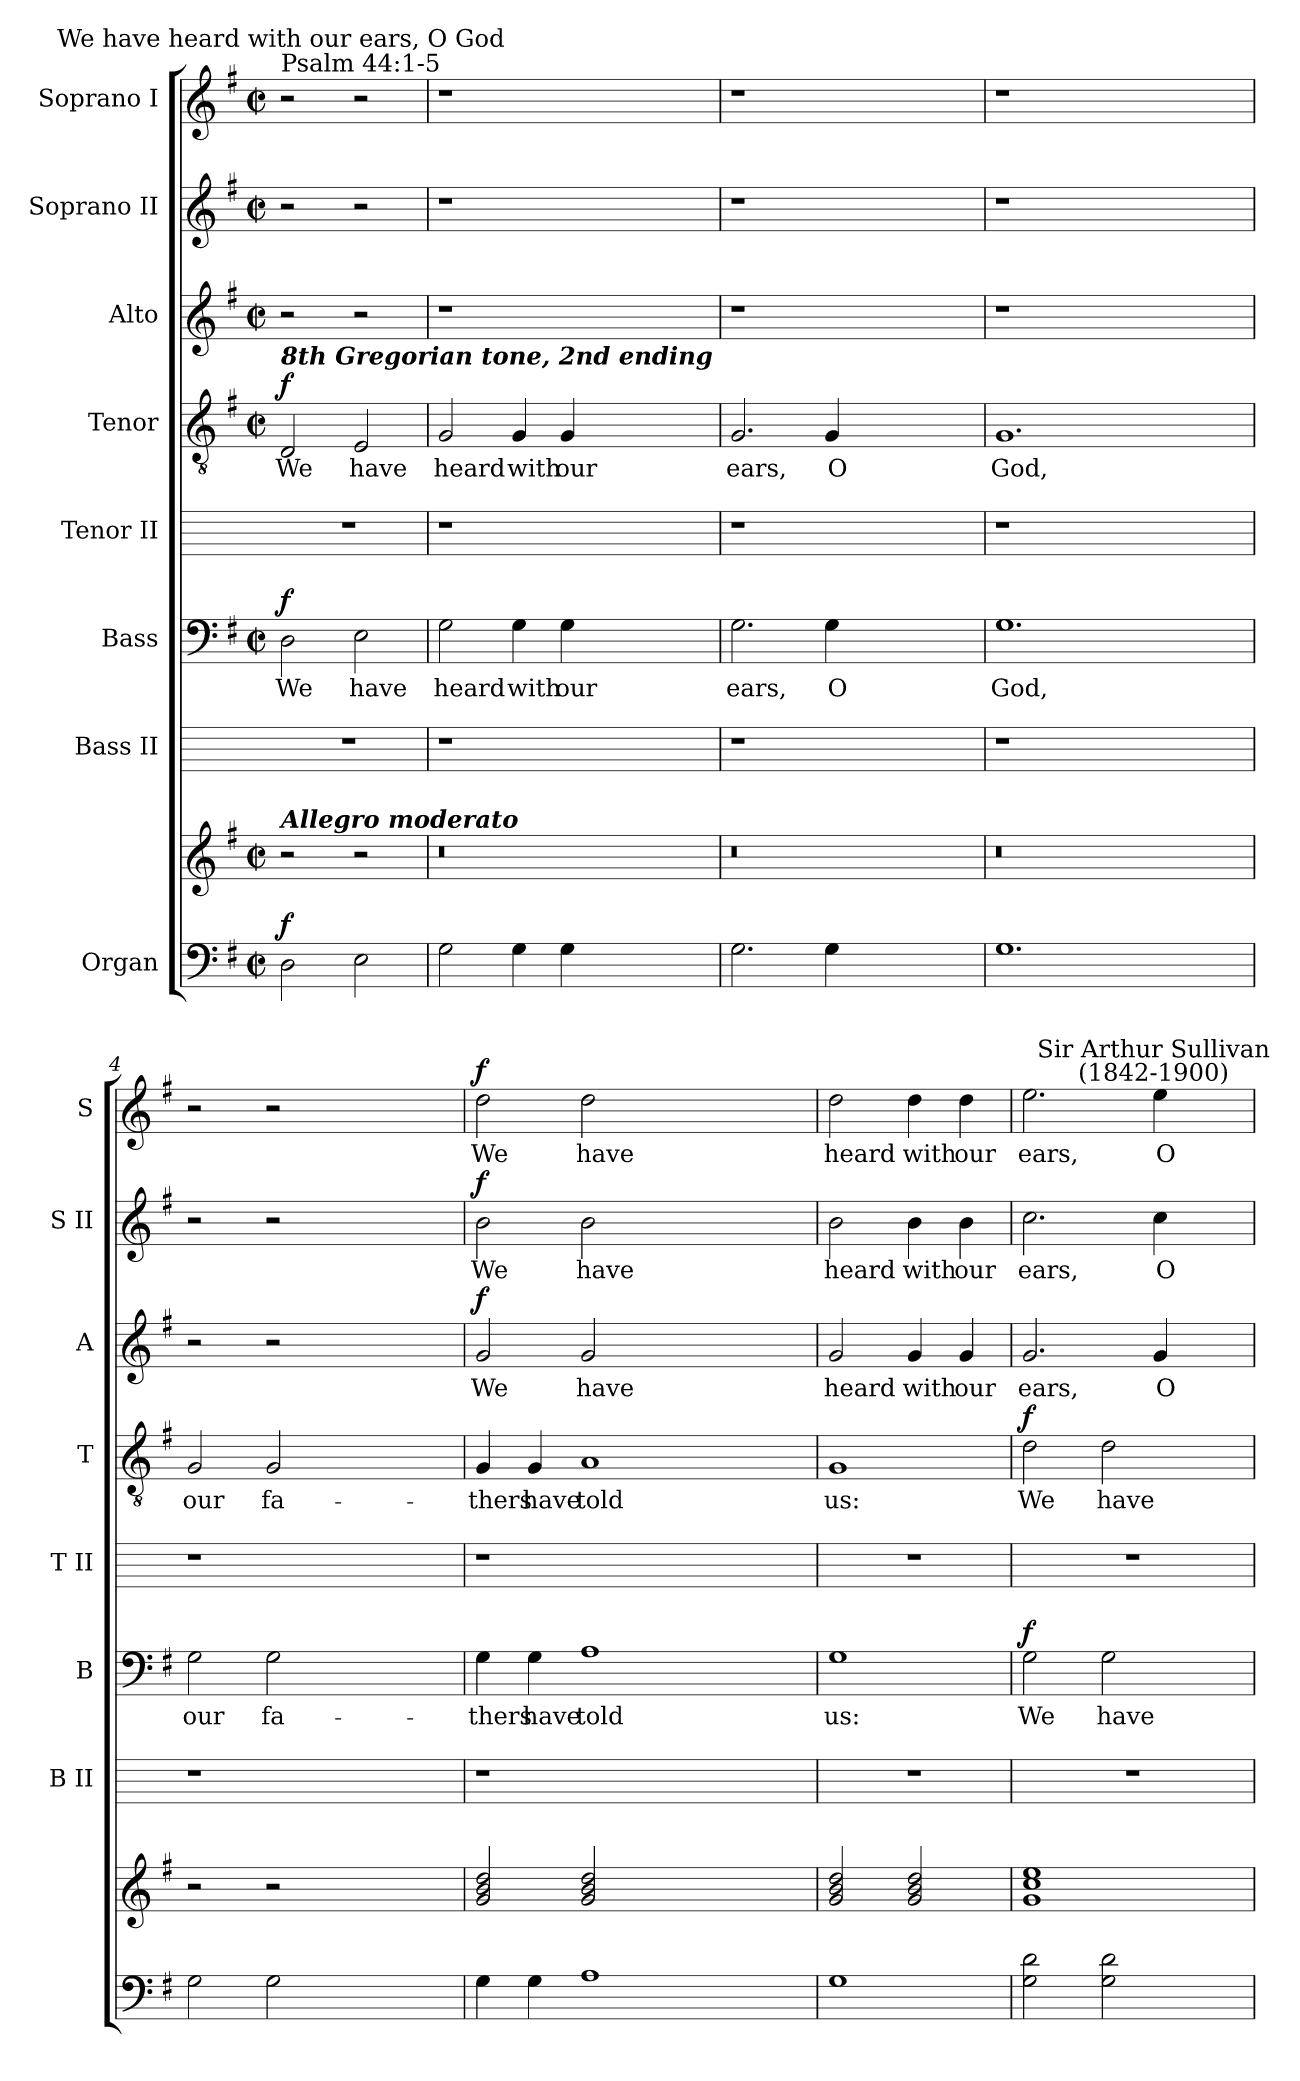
**kern	**kern	**dynam	**kern	**kern	**text	**dynam	**kern	**kern	**text	**dynam	**kern	**text	**dynam	**kern	**text	**dynam	**kern	**text	**dynam
*part8	*part8	*part8	*part7	*part6	*part6	*part6	*part5	*part4	*part4	*part4	*part3	*part3	*part3	*part2	*part2	*part2	*part1	*part1	*part1
*staff9	*staff8	*staff8/9	*staff7	*staff6	*staff6	*staff6	*staff5	*staff4	*staff4	*staff4	*staff3	*staff3	*staff3	*staff2	*staff2	*staff2	*staff1	*staff1	*staff1
*I"Organ	*	*	*I"Bass II	*I"Bass	*	*	*I"Tenor II	*I"Tenor	*	*	*I"Alto	*	*	*I"Soprano II	*	*	*I"Soprano I	*	*
*	*	*	*I'B II	*I'B	*	*	*I'T II	*I'T	*	*	*I'A	*	*	*I'S II	*	*	*I'S	*	*
*clefF4	*clefG2	*	*	*clefF4	*	*	*	*clefGv2	*	*	*clefG2	*	*	*clefG2	*	*	*clefG2	*	*
*k[f#]	*k[f#]	*	*	*k[f#]	*	*	*	*k[f#]	*	*	*k[f#]	*	*	*k[f#]	*	*	*k[f#]	*	*
*G:	*G:	*	*	*G:	*	*	*	*G:	*	*	*G:	*	*	*G:	*	*	*G:	*	*
*M2/2	*M2/2	*	*	*M2/2	*	*	*	*M2/2	*	*	*M2/2	*	*	*M2/2	*	*	*M2/2	*	*
*met(c|)	*met(c|)	*	*	*met(c|)	*	*	*	*met(c|)	*	*	*met(c|)	*	*	*met(c|)	*	*	*met(c|)	*	*
=	=	=	=	=	=	=	=	=	=	=	=	=	=	=	=	=	=	=	=
*	*^	*	*	*	*	*	*	*	*	*	*	*	*	*	*	*	*	*	*
!	!	!	!	!	!	!	!	!	!	!	!	!	!	!	!	!	!	!LO:TX:a:t=Psalm 44&colon;1-5	!	!
!	!	!	!	!	!	!	!	!	!	!	!	!	!	!	!	!	!	!LO:TX:a:cj:t=We have heard with our ears, O God	!	!
!	!	!	!	!	!	!	!	!	!LO:TX:a:Bi:t=8th Gregorian tone, 2nd ending	!	!	!	!	!	!	!	!	!	!	!
!	!LO:TX:a:Bi:t=Allegro moderato	!	!	!	!	!	!	!	!	!	!	!	!	!	!	!	!	!	!	!
!	!	!	!LO:DY:a=2	!	!	!LO:LY:b	!LO:DY:b	!	!	!LO:LY:b	!LO:DY:b	!	!	!	!	!	!	!	!	!
2D	2r	2ryy	f	1r	2D	We	f	1r	2D	We	f	2r	.	.	2r	.	.	2r	.	.
!	!	!	!	!	!	!LO:LY:b	!	!	!	!LO:LY:b	!	!	!	!	!	!	!	!	!	!
2E	2r	2ryy	.	.	2E	have	.	.	2E	have	.	2r	.	.	2r	.	.	2r	.	.
=1	=1	=1	=1	=1	=1	=1	=1	=1	=1	=1	=1	=1	=1	=1	=1	=1	=1	=1	=1	=1
!	!	!	!	!	!	!LO:LY:b	!	!	!	!LO:LY:b	!	!	!	!	!	!	!	!	!	!
2G	0r	0ryy	.	1r	2G	heard	.	1r	2G	heard	.	1r	.	.	1r	.	.	1r	.	.
!	!	!	!	!	!	!LO:LY:b	!	!	!	!LO:LY:b	!	!	!	!	!	!	!	!	!	!
4G	.	.	.	.	4G	with	.	.	4G	with	.	.	.	.	.	.	.	.	.	.
!	!	!	!	!	!	!LO:LY:b	!	!	!	!LO:LY:b	!	!	!	!	!	!	!	!	!	!
4G	.	.	.	.	4G	our	.	.	4G	our	.	.	.	.	.	.	.	.	.	.
1ryy	.	.	.	1ryy	1ryy	.	.	1ryy	1ryy	.	.	1ryy	.	.	1ryy	.	.	1ryy	.	.
=2	=2	=2	=2	=2	=2	=2	=2	=2	=2	=2	=2	=2	=2	=2	=2	=2	=2	=2	=2	=2
!	!	!	!	!	!	!LO:LY:b	!	!	!	!LO:LY:b	!	!	!	!	!	!	!	!	!	!
2.G	0r	0ryy	.	1r	2.G	ears,	.	1r	2.G	ears,	.	1r	.	.	1r	.	.	1r	.	.
!	!	!	!	!	!	!LO:LY:b	!	!	!	!LO:LY:b	!	!	!	!	!	!	!	!	!	!
4G	.	.	.	.	4G	O	.	.	4G	O	.	.	.	.	.	.	.	.	.	.
1ryy	.	.	.	1ryy	1ryy	.	.	1ryy	1ryy	.	.	1ryy	.	.	1ryy	.	.	1ryy	.	.
=3	=3	=3	=3	=3	=3	=3	=3	=3	=3	=3	=3	=3	=3	=3	=3	=3	=3	=3	=3	=3
!	!	!	!	!	!	!LO:LY:b	!	!	!	!LO:LY:b	!	!	!	!	!	!	!	!	!	!
1.G	0r	0ryy	.	1r	1.G	God,	.	1r	1.G	God,	.	1r	.	.	1r	.	.	1r	.	.
.	.	.	.	1ryy	.	.	.	1ryy	.	.	.	1ryy	.	.	1ryy	.	.	1ryy	.	.
2ryy	.	.	.	.	2ryy	.	.	.	2ryy	.	.	.	.	.	.	.	.	.	.	.
=4	=4	=4	=4	=4	=4	=4	=4	=4	=4	=4	=4	=4	=4	=4	=4	=4	=4	=4	=4	=4
!	!	!	!	!	!	!LO:LY:b	!	!	!	!LO:LY:b	!	!	!	!	!	!	!	!	!	!
2G	2r	0ryy	.	1r	2G	our	.	1r	2G	our	.	2r	.	.	2r	.	.	2r	.	.
!	!	!	!	!	!	!LO:LY:b	!	!	!	!LO:LY:b	!	!	!	!	!	!	!	!	!	!
2G	2r	.	.	.	2G	fa-	.	.	2G	fa-	.	2r	.	.	2r	.	.	2r	.	.
1ryy	1ryy	.	.	1ryy	1ryy	.	.	1ryy	1ryy	.	.	1ryy	.	.	1ryy	.	.	1ryy	.	.
=5	=5	=5	=5	=5	=5	=5	=5	=5	=5	=5	=5	=5	=5	=5	=5	=5	=5	=5	=5	=5
!	!	!	!	!	!	!LO:LY:b	!	!	!	!LO:LY:b	!	!	!LO:LY:b	!LO:DY:b	!	!LO:LY:b	!LO:DY:b	!	!LO:LY:b	!LO:DY:b
4G	2g/ 2b/ 2dd/	0ryy	.	1r	4G	-thers	.	1r	4G	-thers	.	2g	We	f	2b	We	f	2dd	We	f
!	!	!	!	!	!	!LO:LY:b	!	!	!	!LO:LY:b	!	!	!	!	!	!	!	!	!	!
4G	.	.	.	.	4G	have	.	.	4G	have	.	.	.	.	.	.	.	.	.	.
!	!	!	!	!	!	!LO:LY:b	!	!	!	!LO:LY:b	!	!	!LO:LY:b	!	!	!LO:LY:b	!	!	!LO:LY:b	!
1A	2g/ 2b/ 2dd/	.	.	.	1A	told	.	.	1A	told	.	2g	have	.	2b	have	.	2dd	have	.
.	1ryy	.	.	1ryy	.	.	.	1ryy	.	.	.	1ryy	.	.	1ryy	.	.	1ryy	.	.
2ryy	.	.	.	.	2ryy	.	.	.	2ryy	.	.	.	.	.	.	.	.	.	.	.
*	*v	*v	*	*	*	*	*	*	*	*	*	*	*	*	*	*	*	*	*	*
=6	=6	=6	=6	=6	=6	=6	=6	=6	=6	=6	=6	=6	=6	=6	=6	=6	=6	=6	=6
!	!	!	!	!	!LO:LY:b	!	!	!	!LO:LY:b	!	!	!LO:LY:b	!	!	!LO:LY:b	!	!	!LO:LY:b	!
1G	2g/ 2b/ 2dd/	.	1r	1G	us:	.	1r	1G	us:	.	2g	heard	.	2b	heard	.	2dd	heard	.
!	!	!	!	!	!	!	!	!	!	!	!	!LO:LY:b	!	!	!LO:LY:b	!	!	!LO:LY:b	!
.	2g/ 2b/ 2dd/	.	.	.	.	.	.	.	.	.	4g	with	.	4b	with	.	4dd	with	.
!	!	!	!	!	!	!	!	!	!	!	!	!LO:LY:b	!	!	!LO:LY:b	!	!	!LO:LY:b	!
.	.	.	.	.	.	.	.	.	.	.	4g	our	.	4b	our	.	4dd	our	.
=7	=7	=7	=7	=7	=7	=7	=7	=7	=7	=7	=7	=7	=7	=7	=7	=7	=7	=7	=7
!	!	!	!	!	!LO:LY:b	!LO:DY:b	!	!	!LO:LY:b	!LO:DY:b	!	!LO:LY:b	!	!	!LO:LY:b	!	!	!LO:LY:b	!
2G 2d	1g/ 1cc/ 1ee/	.	1r	2G	We	f	1r	2d	We	f	2.g	ears,	.	2.cc	ears,	.	2.ee	ears,	.
!	!	!	!	!	!LO:LY:b	!	!	!	!LO:LY:b	!	!	!	!	!	!	!	!	!	!
2G 2d	.	.	.	2G	have	.	.	2d	have	.	.	.	.	.	.	.	.	.	.
!	!	!	!	!	!	!	!	!	!	!	!	!	!	!	!	!	!LO:TX:a:cj:t=Sir Arthur Sullivan\n(1842-1900)	!	!
!	!	!	!	!	!	!	!	!	!	!	!	!LO:LY:b	!	!	!LO:LY:b	!	!	!LO:LY:b	!
.	.	.	.	.	.	.	.	.	.	.	4g	O	.	4cc	O	.	4ee	O	.
=	=	=	=	=	=	=	=	=	=	=	=	=	=	=	=	=	=	=	=
*-	*-	*-	*-	*-	*-	*-	*-	*-	*-	*-	*-	*-	*-	*-	*-	*-	*-	*-	*-
